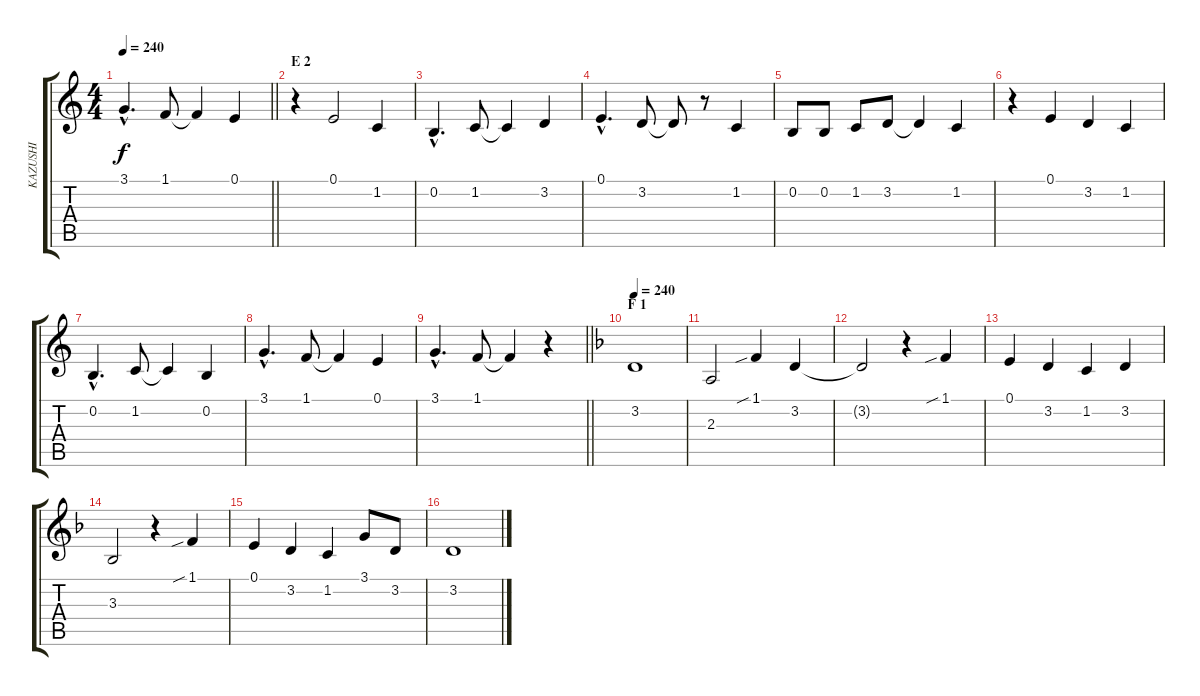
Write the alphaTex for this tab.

\track ("KAZUSHI" "KAZUSHI") {instrument oboe}
\staff {score tabs}
\tuning (E4 B3 G3 D3 A2 E2) {hide}
\ts (4 4)
\tempo 240
\clef g2
\barLineRight lightlight
\ks c
3.1{hac}.4{d dy f} 1.1.8 1.1{t}.4 0.1.4 |
\section ("" "E 2")
r.4 0.1.2 1.2.4 |
0.2{hac}.4{d} 1.2.8 1.2{t}.4 3.2.4 |
0.1{hac}.4{d} 3.2.8 3.2{t}.8 r.8 1.2.4 |
0.2.8 0.2.8 1.2.8 3.2.8 3.2{t}.4 1.2.4 |
r.4 0.1.4 3.2.4 1.2.4 |
0.2{hac}.4{d} 1.2.8 1.2{t}.4 0.2.4 |
3.1{hac}.4{d} 1.1.8 1.1{t}.4 0.1.4 |
\barLineRight lightlight
3.1{hac}.4{d} 1.1.8 1.1{t}.4 r.4 |
\section ("" "F 1")
\tempo 240
\ks f
3.2.1 |
2.3.2 1.1{sib}.4 3.2.4 |
3.2{t}.2 r.4 1.1{sib}.4 |
0.1.4 3.2.4 1.2.4 3.2.4 |
3.3.2 r.4 1.1{sib}.4 |
0.1.4 3.2.4 1.2.4 3.1.8 3.2.8 |
3.2.1
